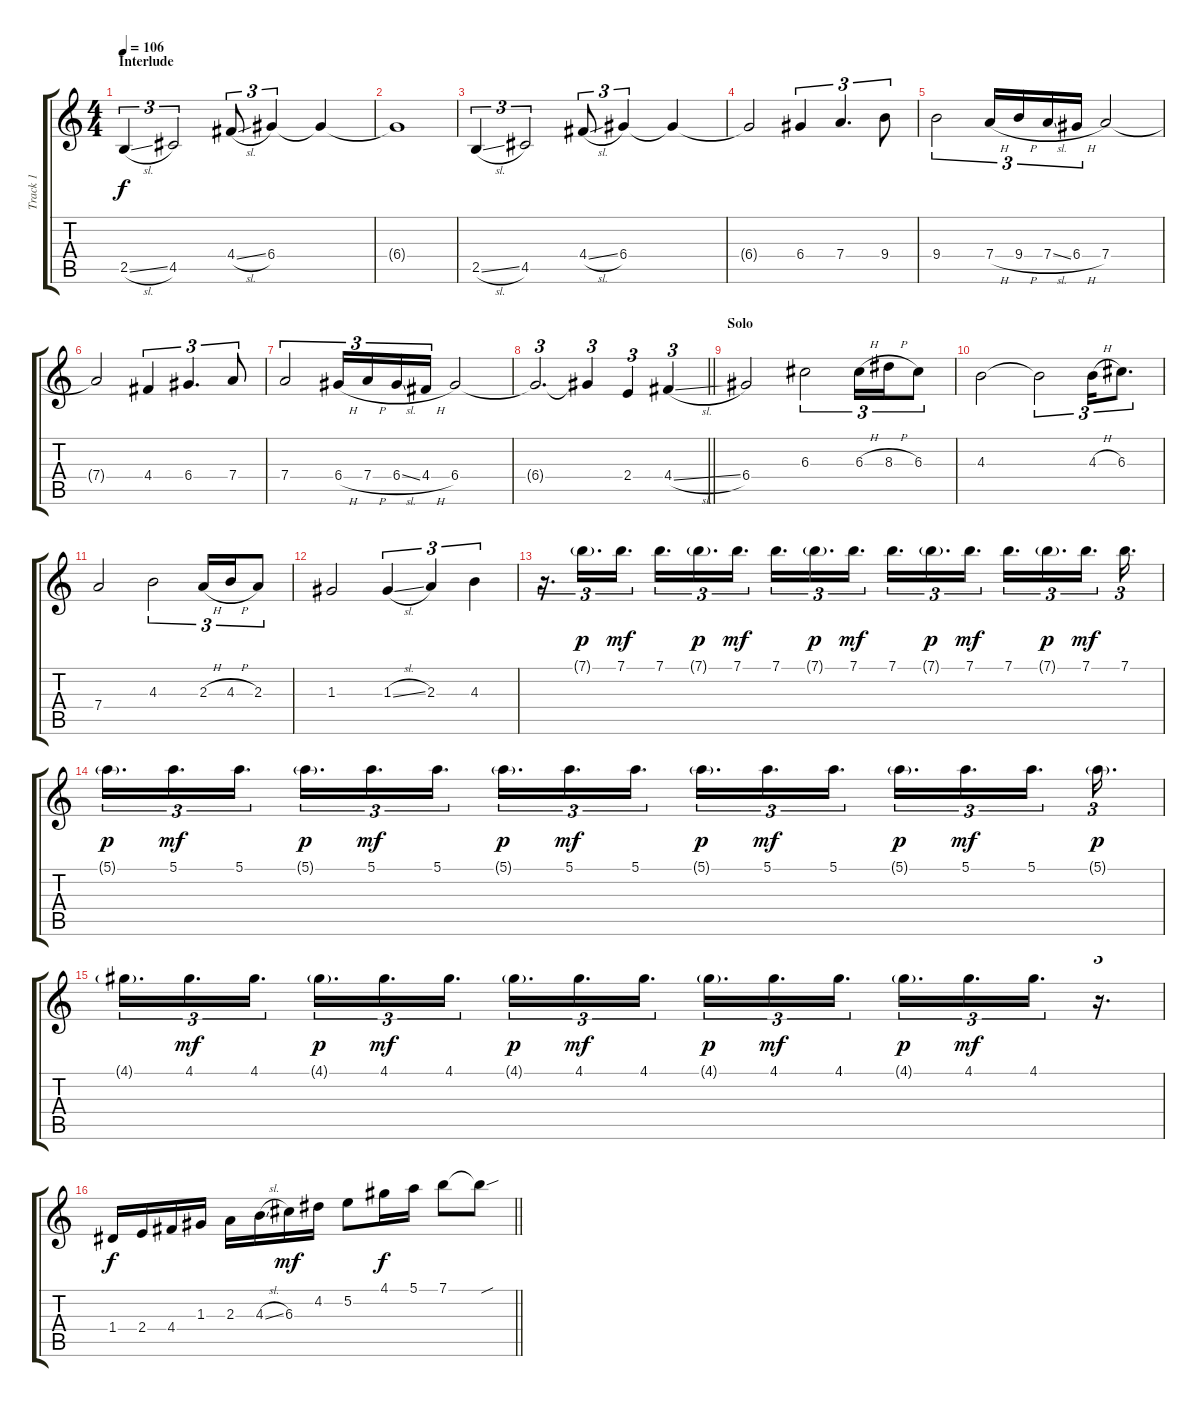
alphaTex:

\track ("Track 1" "Track 1") {instrument acousticguitarsteel}
\staff {score tabs}
\tuning (E4 B3 G3 D3 A2 E2) {hide}
\ts (4 4)
\section ("" "Interlude")
\tempo 106
\clef g2
\ks c
2.5{sl}.4{tu (3 2) dy f} 4.5.2{tu (3 2)} 4.4{sl}.8{tu (3 2)} 6.4.4{tu (3 2)} 6.4{t}.4 |
6.4{t}.1 |
2.5{sl}.4{tu (3 2)} 4.5.2{tu (3 2)} 4.4{sl}.8{tu (3 2)} 6.4.4{tu (3 2)} 6.4{t}.4 |
6.4{t}.2 6.4.4{tu (3 2)} 7.4.4{d tu (3 2)} 9.4.8{tu (3 2)} |
9.4.2{tu (3 2)} 7.4{h}.16{tu (3 2)} 9.4{h}.16{tu (3 2)} 7.4{sl}.16{tu (3 2)} 6.4{h}.16{tu (3 2)} 7.4.2 |
7.4{t}.2 4.4.4{tu (3 2)} 6.4.4{d tu (3 2)} 7.4.8{tu (3 2)} |
7.4.2{tu (3 2)} 6.4{h}.16{tu (3 2)} 7.4{h}.16{tu (3 2)} 6.4{sl}.16{tu (3 2)} 4.4{h}.16{tu (3 2)} 6.4.2 |
\barLineRight lightlight
6.4{t}.2{d tu (3 2)} 6.4{t}.4{tu (3 2)} 2.4.4{tu (3 2) volume 13 balance 8} 4.4{sl}.4{tu (3 2)} |
\section ("" "Solo")
6.4.2 6.3.2{tu (3 2)} 6.3{h}.16{tu (3 2)} 8.3{h}.16{tu (3 2)} 6.3.8{tu (3 2)} |
4.3.2 4.3{t}.2{tu (3 2)} 4.3{h}.16{tu (3 2)} 6.3.8{d tu (3 2)} |
7.4.2 4.3.2{tu (3 2)} 2.3{h}.16{tu (3 2)} 4.3{h}.16{tu (3 2)} 2.3.8{tu (3 2)} |
1.3.2 1.3{sl}.4{tu (3 2)} 2.3.4{tu (3 2)} 4.3.4{tu (3 2)} |
r.16{d tu (3 2)} 7.1{g}.16{d tu (3 2) dy p} 7.1.16{d tu (3 2) dy mf} 7.1.16{d tu (3 2)} 7.1{g}.16{d tu (3 2) dy p} 7.1.16{d tu (3 2) dy mf} 7.1.16{d tu (3 2)} 7.1{g}.16{d tu (3 2) dy p} 7.1.16{d tu (3 2) dy mf} 7.1.16{d tu (3 2)} 7.1{g}.16{d tu (3 2) dy p} 7.1.16{d tu (3 2) dy mf} 7.1.16{d tu (3 2)} 7.1{g}.16{d tu (3 2) dy p} 7.1.16{d tu (3 2) dy mf} 7.1.16{d tu (3 2)} |
5.1{g}.16{d tu (3 2) dy p} 5.1.16{d tu (3 2) dy mf} 5.1.16{d tu (3 2)} 5.1{g}.16{d tu (3 2) dy p} 5.1.16{d tu (3 2) dy mf} 5.1.16{d tu (3 2)} 5.1{g}.16{d tu (3 2) dy p} 5.1.16{d tu (3 2) dy mf} 5.1.16{d tu (3 2)} 5.1{g}.16{d tu (3 2) dy p} 5.1.16{d tu (3 2) dy mf} 5.1.16{d tu (3 2)} 5.1{g}.16{d tu (3 2) dy p} 5.1.16{d tu (3 2) dy mf} 5.1.16{d tu (3 2)} 5.1{g}.16{d tu (3 2) dy p} |
4.1{g}.16{d tu (3 2)} 4.1.16{d tu (3 2) dy mf} 4.1.16{d tu (3 2)} 4.1{g}.16{d tu (3 2) dy p} 4.1.16{d tu (3 2) dy mf} 4.1.16{d tu (3 2)} 4.1{g}.16{d tu (3 2) dy p} 4.1.16{d tu (3 2) dy mf} 4.1.16{d tu (3 2)} 4.1{g}.16{d tu (3 2) dy p} 4.1.16{d tu (3 2) dy mf} 4.1.16{d tu (3 2)} 4.1{g}.16{d tu (3 2) dy p} 4.1.16{d tu (3 2) dy mf} 4.1.16{d tu (3 2)} r.16{d tu (3 2)} |
\barLineRight lightlight
1.4.16{dy f} 2.4.16 4.4.16 1.3.16 2.3.16 4.3{sl}.16 6.3.16{dy mf} 4.2.16 5.2.8 4.1.16{dy f} 5.1.16 7.1.8 7.1{sou t}.8
